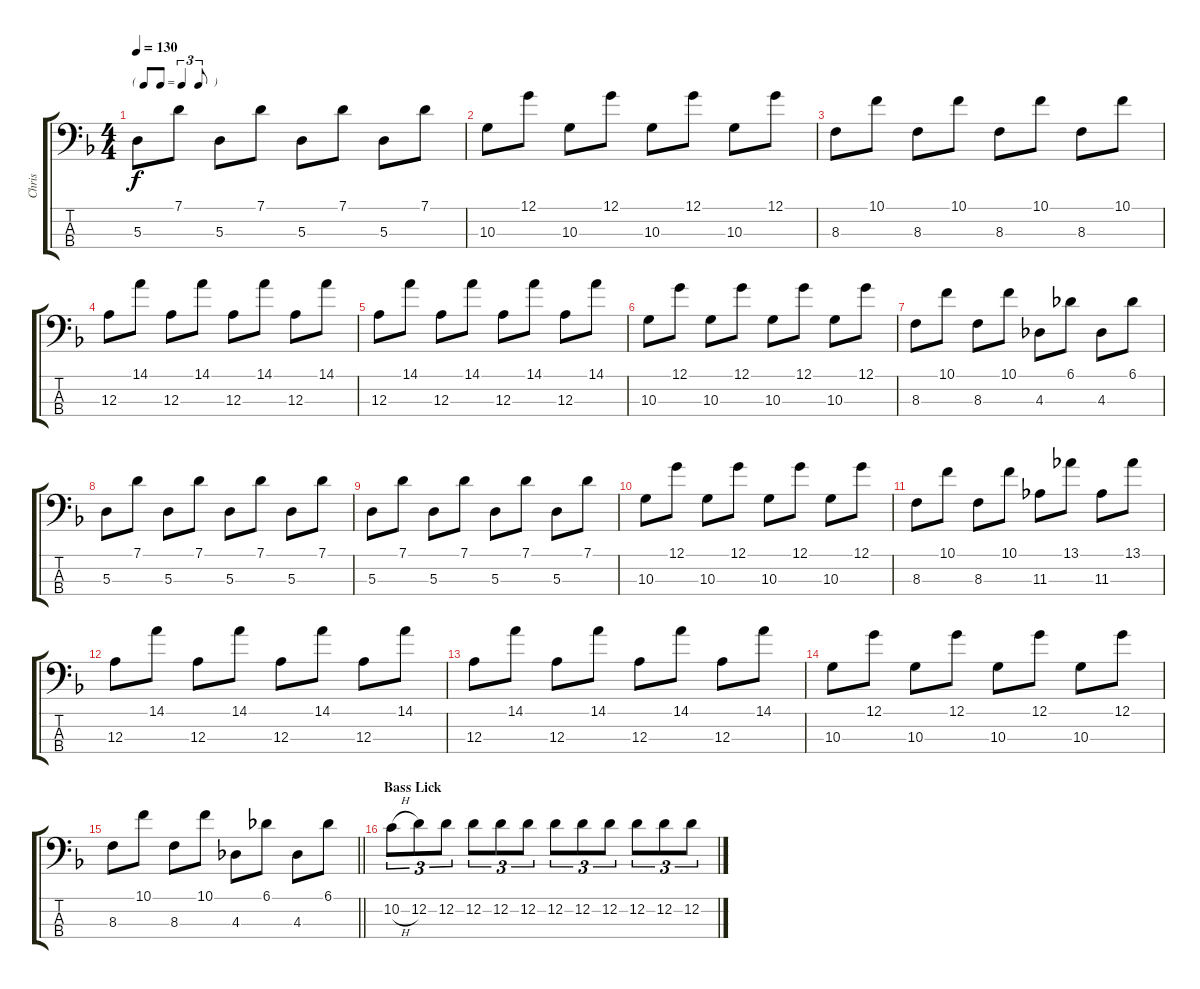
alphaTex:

\track ("Chris" "Chris") {instrument electricbassfinger}
\staff {score tabs}
\tuning (G2 D2 A1 D1) {hide}
\ts (4 4)
\tf triplet8th
\tempo 130
\clef f4
\ks dminor
5.3.8{dy f} 7.1.8 5.3.8 7.1.8 5.3.8 7.1.8 5.3.8 7.1.8 |
10.3.8 12.1.8 10.3.8 12.1.8 10.3.8 12.1.8 10.3.8 12.1.8 |
8.3.8 10.1.8 8.3.8 10.1.8 8.3.8 10.1.8 8.3.8 10.1.8 |
12.3.8 14.1.8 12.3.8 14.1.8 12.3.8 14.1.8 12.3.8 14.1.8 |
12.3.8 14.1.8 12.3.8 14.1.8 12.3.8 14.1.8 12.3.8 14.1.8 |
10.3.8 12.1.8 10.3.8 12.1.8 10.3.8 12.1.8 10.3.8 12.1.8 |
8.3.8 10.1.8 8.3.8 10.1.8 4.3.8 6.1.8 4.3.8 6.1.8 |
5.3.8 7.1.8 5.3.8 7.1.8 5.3.8 7.1.8 5.3.8 7.1.8 |
5.3.8 7.1.8 5.3.8 7.1.8 5.3.8 7.1.8 5.3.8 7.1.8 |
10.3.8 12.1.8 10.3.8 12.1.8 10.3.8 12.1.8 10.3.8 12.1.8 |
8.3.8 10.1.8 8.3.8 10.1.8 11.3.8 13.1.8 11.3.8 13.1.8 |
12.3.8 14.1.8 12.3.8 14.1.8 12.3.8 14.1.8 12.3.8 14.1.8 |
12.3.8 14.1.8 12.3.8 14.1.8 12.3.8 14.1.8 12.3.8 14.1.8 |
10.3.8 12.1.8 10.3.8 12.1.8 10.3.8 12.1.8 10.3.8 12.1.8 |
\barLineRight lightlight
8.3.8 10.1.8 8.3.8 10.1.8 4.3.8 6.1.8 4.3.8 6.1.8 |
\section ("" "Bass Lick")
10.2{h}.8{tu (3 2)} 12.2.8{tu (3 2)} 12.2.8{tu (3 2)} 12.2.8{tu (3 2)} 12.2.8{tu (3 2)} 12.2.8{tu (3 2)} 12.2.8{tu (3 2)} 12.2.8{tu (3 2)} 12.2.8{tu (3 2)} 12.2.8{tu (3 2)} 12.2.8{tu (3 2)} 12.2.8{tu (3 2)}
